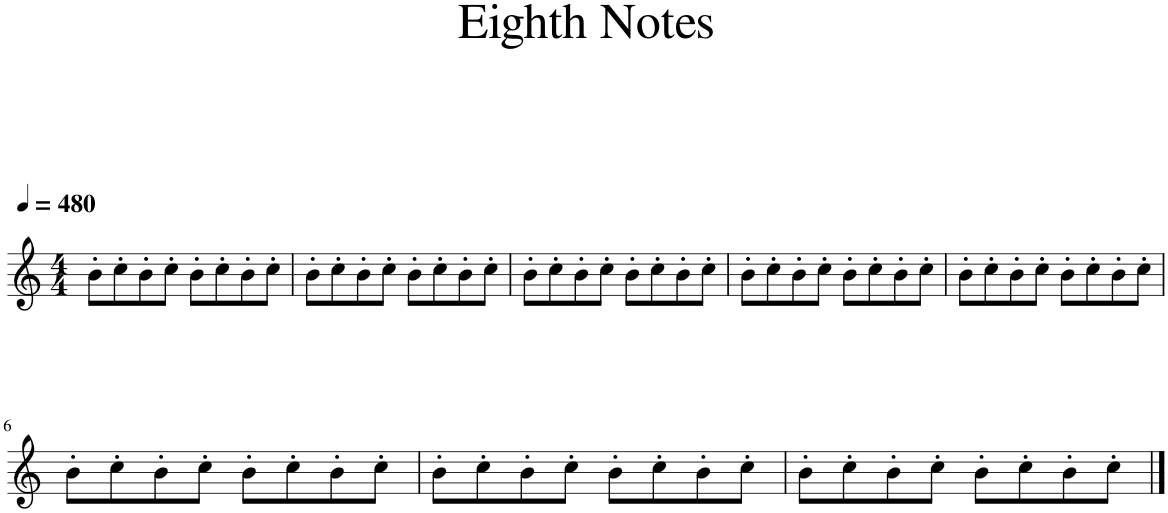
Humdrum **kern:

**kern
*part1
*staff1
*I"Oboe
*I'Ob.
*clefG2
*k[]
*M4/4
*MM480
=1
8b'\L
8cc'\
8b'\
8cc'\J
8b'\L
8cc'\
8b'\
8cc'\J
=2
8b'\L
8cc'\
8b'\
8cc'\J
8b'\L
8cc'\
8b'\
8cc'\J
=3
8b'\L
8cc'\
8b'\
8cc'\J
8b'\L
8cc'\
8b'\
8cc'\J
=4
8b'\L
8cc'\
8b'\
8cc'\J
8b'\L
8cc'\
8b'\
8cc'\J
=5
8b'\L
8cc'\
8b'\
8cc'\J
8b'\L
8cc'\
8b'\
8cc'\J
!!LO:LB:g=z
=6
8b'\L
8cc'\
8b'\
8cc'\J
8b'\L
8cc'\
8b'\
8cc'\J
=7
8b'\L
8cc'\
8b'\
8cc'\J
8b'\L
8cc'\
8b'\
8cc'\J
=8
8b'\L
8cc'\
8b'\
8cc'\J
8b'\L
8cc'\
8b'\
8cc'\J
==
*-
